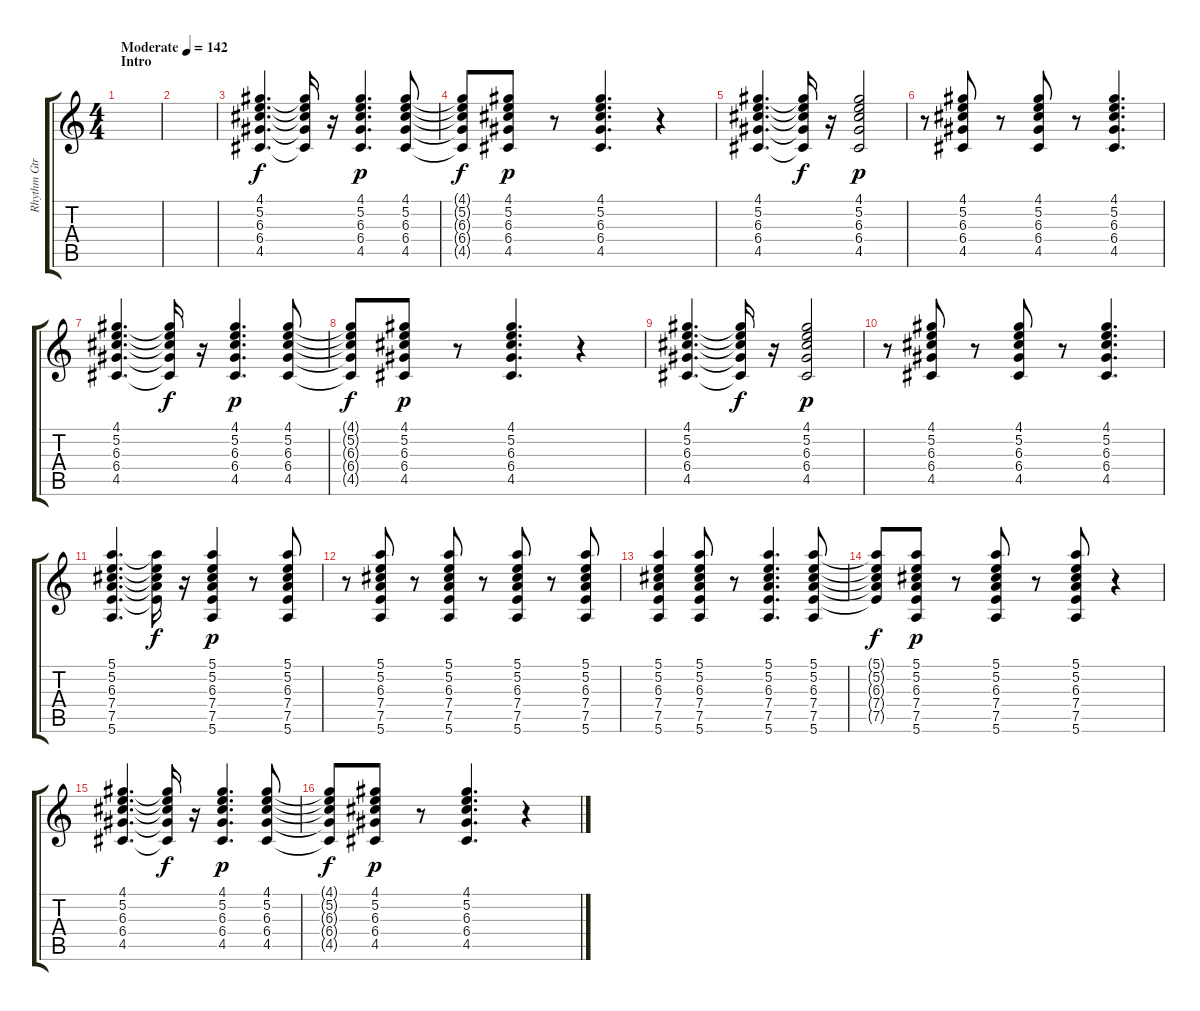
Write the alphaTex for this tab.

\track ("Rhythm Gtr" "Rhythm Gtr") {instrument electricguitarclean}
\staff {score tabs}
\tuning (E4 B3 G3 D3 A2 E2) {hide}
\ts (4 4)
\section ("" "Intro")
\tempo (142 "Moderate")
\clef g2
\ks c
|
|
(4.1 5.2 6.3 6.4 4.5).4{d} (4.1{t} 5.2{t} 6.3{t} 6.4{t} 4.5{t}).16{dy f} r.16 (4.1 5.2 6.3 6.4 4.5).4{d dy p} (4.1 5.2 6.3 6.4 4.5).8 |
(4.1{t} 5.2{t} 6.3{t} 6.4{t} 4.5{t}).8{dy f} (4.1 5.2 6.3 6.4 4.5).8{dy p} r.8 (4.1 5.2 6.3 6.4 4.5).4{d} r.4 |
(4.1 5.2 6.3 6.4 4.5).4{d} (4.1{t} 5.2{t} 6.3{t} 6.4{t} 4.5{t}).16{dy f} r.16 (4.1 5.2 6.3 6.4 4.5).2{dy p} |
r.8 (4.1 5.2 6.3 6.4 4.5).8 r.8 (4.1 5.2 6.3 6.4 4.5).8 r.8 (4.1 5.2 6.3 6.4 4.5).4{d} |
(4.1 5.2 6.3 6.4 4.5).4{d} (4.1{t} 5.2{t} 6.3{t} 6.4{t} 4.5{t}).16{dy f} r.16 (4.1 5.2 6.3 6.4 4.5).4{d dy p} (4.1 5.2 6.3 6.4 4.5).8 |
(4.1{t} 5.2{t} 6.3{t} 6.4{t} 4.5{t}).8{dy f} (4.1 5.2 6.3 6.4 4.5).8{dy p} r.8 (4.1 5.2 6.3 6.4 4.5).4{d} r.4 |
(4.1 5.2 6.3 6.4 4.5).4{d} (4.1{t} 5.2{t} 6.3{t} 6.4{t} 4.5{t}).16{dy f} r.16 (4.1 5.2 6.3 6.4 4.5).2{dy p} |
r.8 (4.1 5.2 6.3 6.4 4.5).8 r.8 (4.1 5.2 6.3 6.4 4.5).8 r.8 (4.1 5.2 6.3 6.4 4.5).4{d} |
(5.1 5.2 6.3 7.4 7.5 5.6).4{d} (5.1{t} 5.2{t} 6.3{t} 7.4{t} 7.5{t}).16{dy f} r.16 (5.1 5.2 6.3 7.4 7.5 5.6).4{dy p} r.8 (5.1 5.2 6.3 7.4 7.5 5.6).8 |
r.8 (5.1 5.2 6.3 7.4 7.5 5.6).8 r.8 (5.1 5.2 6.3 7.4 7.5 5.6).8 r.8 (5.1 5.2 6.3 7.4 7.5 5.6).8 r.8 (5.1 5.2 6.3 7.4 7.5 5.6).8 |
(5.1 5.2 6.3 7.4 7.5 5.6).4 (5.1 5.2 6.3 7.4 7.5 5.6).8 r.8 (5.1 5.2 6.3 7.4 7.5 5.6).4{d} (5.1 5.2 6.3 7.4 7.5 5.6).8 |
(5.1{t} 5.2{t} 6.3{t} 7.4{t} 7.5{t}).8{dy f} (5.1 5.2 6.3 7.4 7.5 5.6).8{dy p} r.8 (5.1 5.2 6.3 7.4 7.5 5.6).8 r.8 (5.1 5.2 6.3 7.4 7.5 5.6).8 r.4 |
(4.1 5.2 6.3 6.4 4.5).4{d} (4.1{t} 5.2{t} 6.3{t} 6.4{t} 4.5{t}).16{dy f} r.16 (4.1 5.2 6.3 6.4 4.5).4{d dy p} (4.1 5.2 6.3 6.4 4.5).8 |
(4.1{t} 5.2{t} 6.3{t} 6.4{t} 4.5{t}).8{dy f} (4.1 5.2 6.3 6.4 4.5).8{dy p} r.8 (4.1 5.2 6.3 6.4 4.5).4{d} r.4
